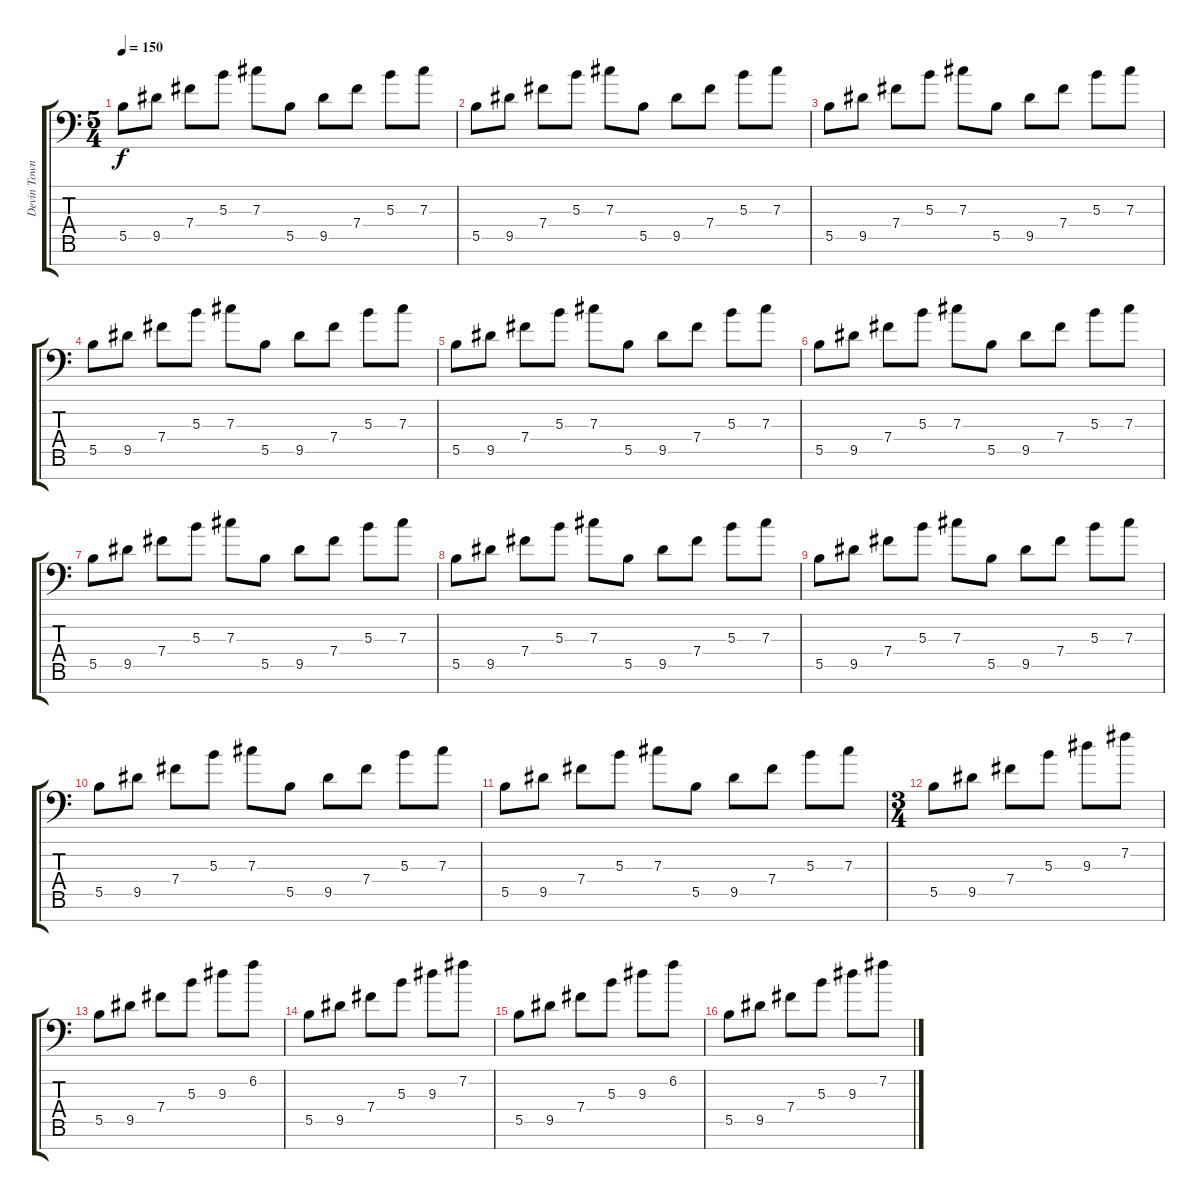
\track ("Devin Townsend" "Devin Town") {instrument distortionguitar}
\staff {score tabs}
\tuning (Eb4 B3 Gb3 B2 Gb2 B1 Gb1) {hide}
\ts (5 4)
\tempo 150
\clef f4
\ks c
5.5.8{dy f} 9.5.8 7.4.8 5.3.8 7.3.8 5.5.8 9.5.8 7.4.8 5.3.8 7.3.8 |
5.5.8 9.5.8 7.4.8 5.3.8 7.3.8 5.5.8 9.5.8 7.4.8 5.3.8 7.3.8 |
5.5.8 9.5.8 7.4.8 5.3.8 7.3.8 5.5.8 9.5.8 7.4.8 5.3.8 7.3.8 |
5.5.8 9.5.8 7.4.8 5.3.8 7.3.8 5.5.8 9.5.8 7.4.8 5.3.8 7.3.8 |
5.5.8 9.5.8 7.4.8 5.3.8 7.3.8 5.5.8 9.5.8 7.4.8 5.3.8 7.3.8 |
5.5.8 9.5.8 7.4.8 5.3.8 7.3.8 5.5.8 9.5.8 7.4.8 5.3.8 7.3.8 |
5.5.8 9.5.8 7.4.8 5.3.8 7.3.8 5.5.8 9.5.8 7.4.8 5.3.8 7.3.8 |
5.5.8 9.5.8 7.4.8 5.3.8 7.3.8 5.5.8 9.5.8 7.4.8 5.3.8 7.3.8 |
5.5.8 9.5.8 7.4.8 5.3.8 7.3.8 5.5.8 9.5.8 7.4.8 5.3.8 7.3.8 |
5.5.8 9.5.8 7.4.8 5.3.8 7.3.8 5.5.8 9.5.8 7.4.8 5.3.8 7.3.8 |
5.5.8 9.5.8 7.4.8 5.3.8 7.3.8 5.5.8 9.5.8 7.4.8 5.3.8 7.3.8 |
\ts (3 4)
5.5.8 9.5.8 7.4.8 5.3.8 9.3.8 7.2.8 |
5.5.8 9.5.8 7.4.8 5.3.8 9.3.8 6.2.8 |
5.5.8 9.5.8 7.4.8 5.3.8 9.3.8 7.2.8 |
5.5.8 9.5.8 7.4.8 5.3.8 9.3.8 6.2.8 |
5.5.8 9.5.8 7.4.8 5.3.8 9.3.8 7.2.8
